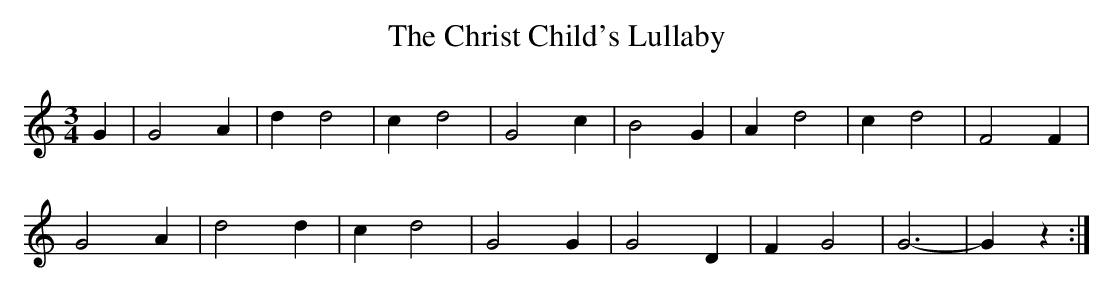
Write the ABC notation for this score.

X:1
T:The Christ Child's Lullaby
M:3/4
L:1/4
K:C
G|G2 A|d d2|c d2|G2 c|B2 G|A d2|c d2|F2 F|
G2 A|d2 d|c d2|G2 G|G2 D|F G2|G3-|G z:|
